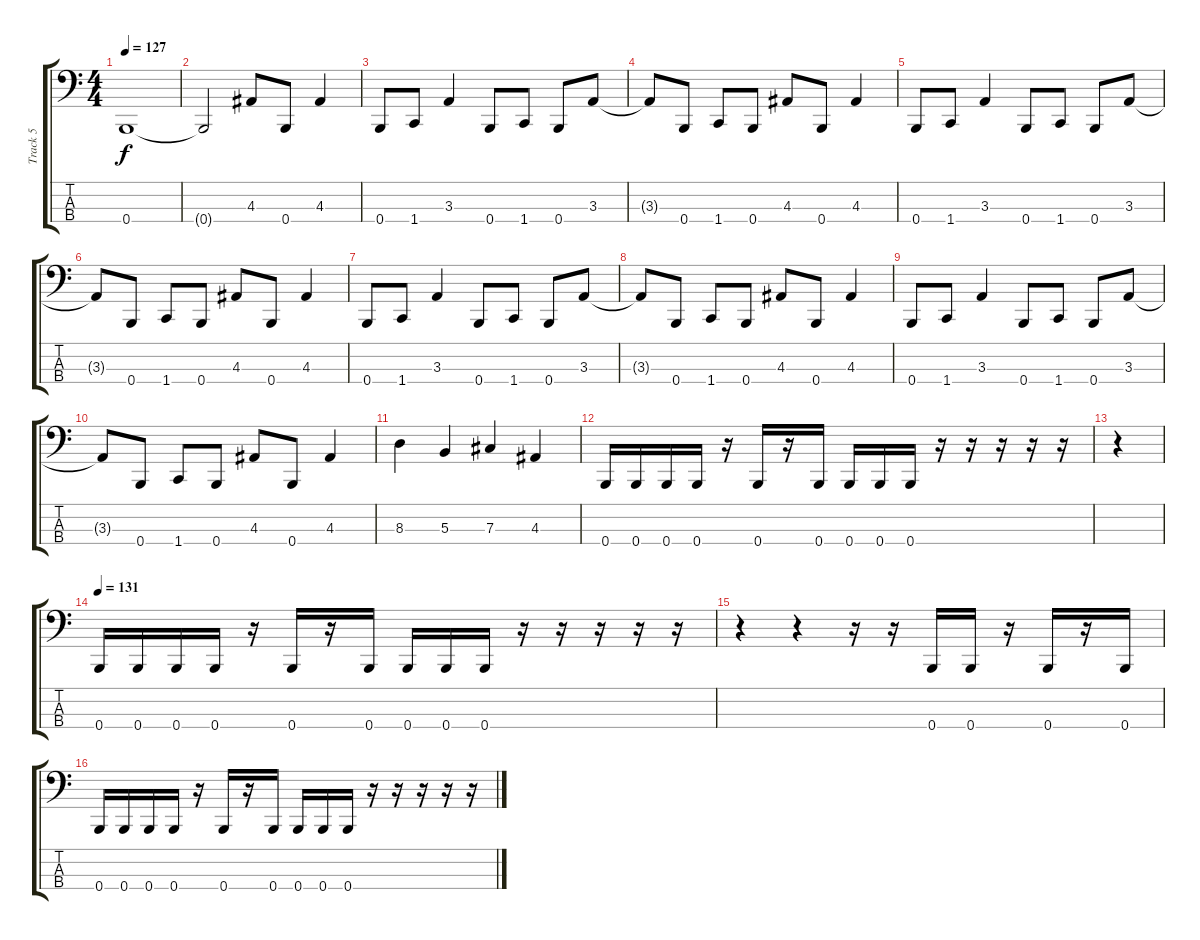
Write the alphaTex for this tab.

\track ("Track 5" "Track 5") {instrument electricbasspick}
\staff {score tabs}
\tuning (E2 B1 Gb1 B0) {hide}
\ts (4 4)
\tempo 127
\clef f4
\ks c
0.4.1{dy f} |
0.4{t}.2 4.3.8 0.4.8 4.3.4 |
0.4.8 1.4.8 3.3.4 0.4.8 1.4.8 0.4.8 3.3.8 |
3.3{t}.8 0.4.8 1.4.8 0.4.8 4.3.8 0.4.8 4.3.4 |
0.4.8 1.4.8 3.3.4 0.4.8 1.4.8 0.4.8 3.3.8 |
3.3{t}.8 0.4.8 1.4.8 0.4.8 4.3.8 0.4.8 4.3.4 |
0.4.8 1.4.8 3.3.4 0.4.8 1.4.8 0.4.8 3.3.8 |
3.3{t}.8 0.4.8 1.4.8 0.4.8 4.3.8 0.4.8 4.3.4 |
0.4.8 1.4.8 3.3.4 0.4.8 1.4.8 0.4.8 3.3.8 |
3.3{t}.8 0.4.8 1.4.8 0.4.8 4.3.8 0.4.8 4.3.4 |
8.3.4 5.3.4 7.3.4 4.3.4 |
0.4.16 0.4.16 0.4.16 0.4.16 r.16 0.4.16 r.16 0.4.16 0.4.16 0.4.16 0.4.16 r.16 r.16 r.16 r.16 r.16 |
r.4 |
\tempo 131
0.4.16 0.4.16 0.4.16 0.4.16 r.16 0.4.16 r.16 0.4.16 0.4.16 0.4.16 0.4.16 r.16 r.16 r.16 r.16 r.16 |
r.4 r.4 r.16 r.16 0.4.16 0.4.16 r.16 0.4.16 r.16 0.4.16 |
0.4.16 0.4.16 0.4.16 0.4.16 r.16 0.4.16 r.16 0.4.16 0.4.16 0.4.16 0.4.16 r.16 r.16 r.16 r.16 r.16
